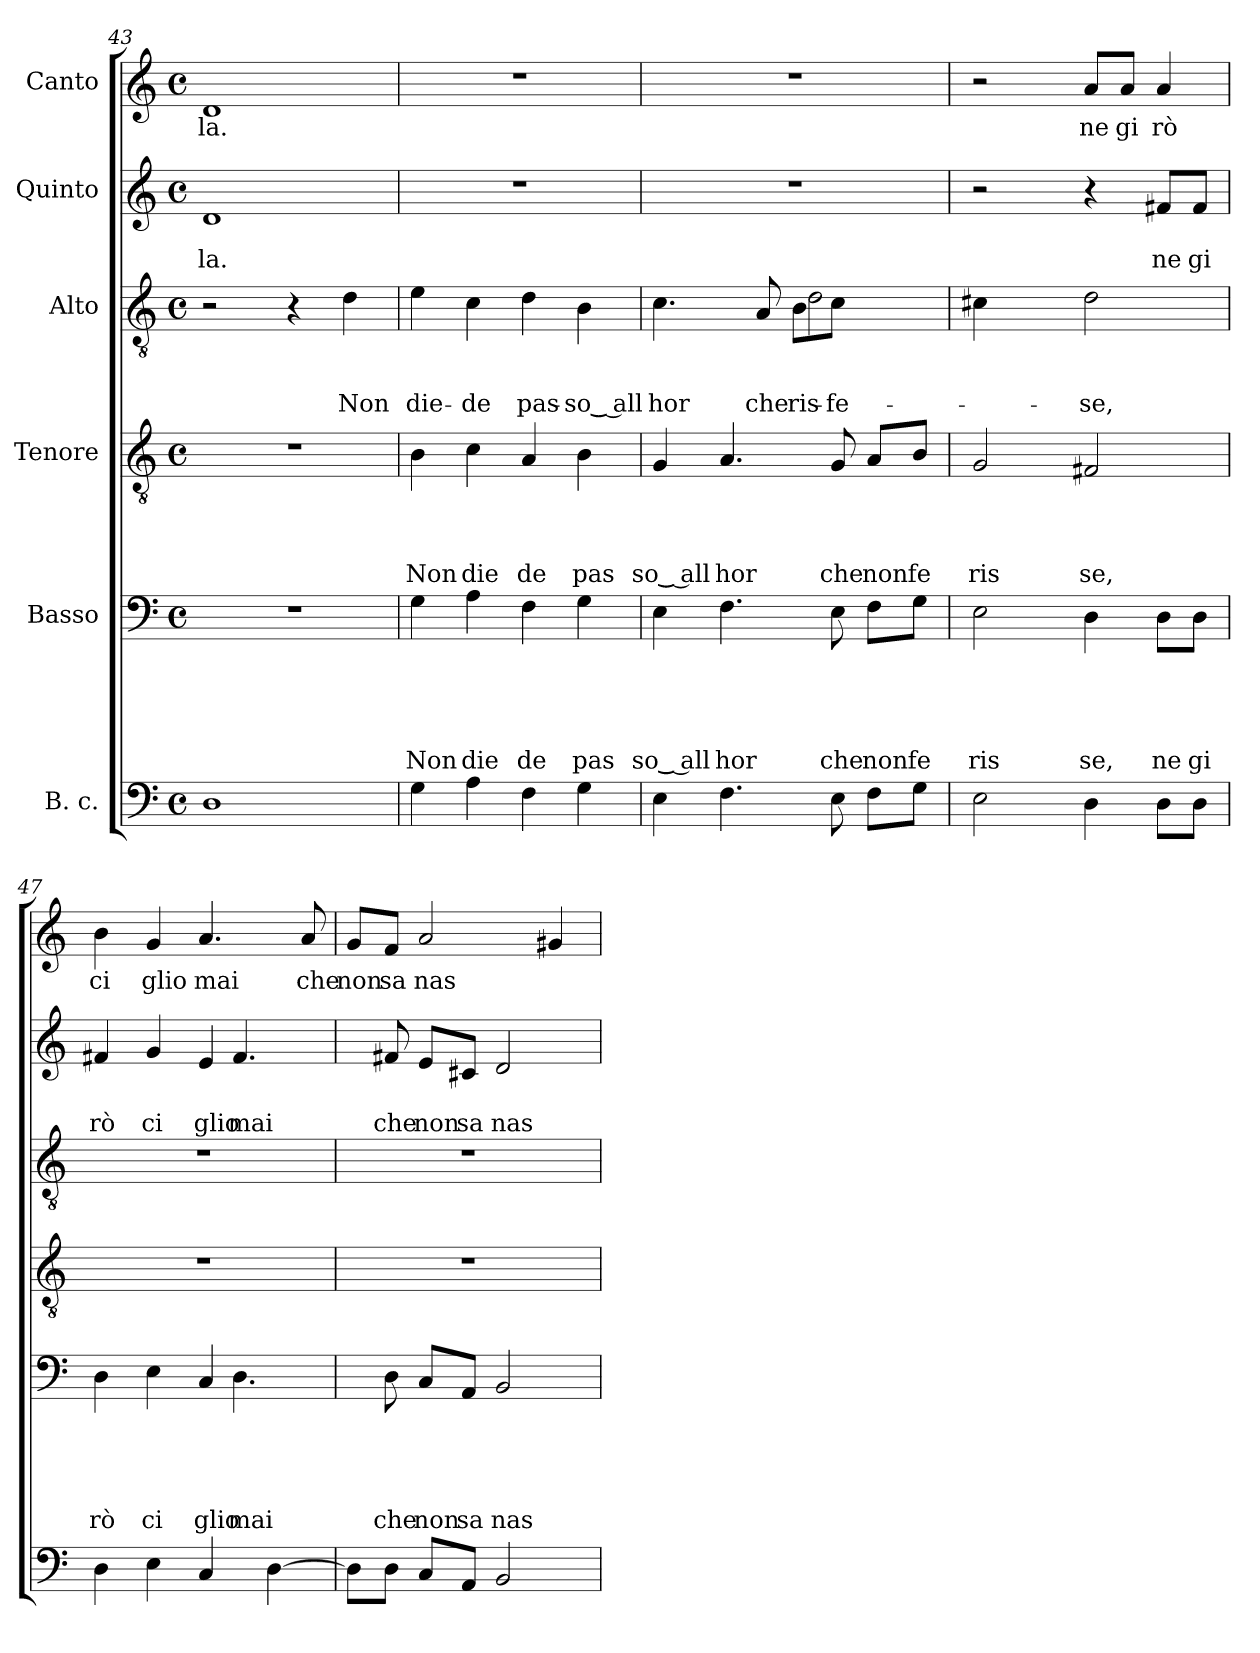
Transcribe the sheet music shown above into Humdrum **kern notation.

**kern	**kern	**text	**text	**text	**text	**text	**kern	**text	**text	**text	**text	**kern	**text	**text	**text	**kern	**text	**text	**kern	**text
*part6	*part5	*part5	*part5	*part5	*part5	*part5	*part4	*part4	*part4	*part4	*part4	*part3	*part3	*part3	*part3	*part2	*part2	*part2	*part1	*part1
*staff6	*staff5	*staff5	*staff5	*staff5	*staff5	*staff5	*staff4	*staff4	*staff4	*staff4	*staff4	*staff3	*staff3	*staff3	*staff3	*staff2	*staff2	*staff2	*staff1	*staff1
*I"B. c.	*I"Basso	*	*	*	*	*	*I"Tenore	*	*	*	*	*I"Alto	*	*	*	*I"Quinto	*	*	*I"Canto	*
*clefF4	*clefF4	*	*	*	*	*	*clefGv2	*	*	*	*	*clefGv2	*	*	*	*clefG2	*	*	*clefG2	*
*k[]	*k[]	*	*	*	*	*	*k[]	*	*	*	*	*k[]	*	*	*	*k[]	*	*	*k[]	*
*C:	*C:	*	*	*	*	*	*C:	*	*	*	*	*C:	*	*	*	*C:	*	*	*C:	*
*M4/4	*M4/4	*	*	*	*	*	*M4/4	*	*	*	*	*M4/4	*	*	*	*M4/4	*	*	*M4/4	*
*met(c)	*met(c)	*	*	*	*	*	*met(c)	*	*	*	*	*met(c)	*	*	*	*met(c)	*	*	*met(c)	*
=43	=43	=43	=43	=43	=43	=43	=43	=43	=43	=43	=43	=43	=43	=43	=43	=43	=43	=43	=43	=43
!	!	!	!	!	!	!	!	!	!	!	!	!	!	!	!	!	!	!LO:LY:b	!	!LO:LY:b
1D	1r	.	.	.	.	.	1r	.	.	.	.	2r	.	.	.	1d	.	la.	1d	la.
.	.	.	.	.	.	.	.	.	.	.	.	4r	.	.	.	.	.	.	.	.
!	!	!	!	!	!	!	!	!	!	!	!	!	!	!	!LO:LY:b	!	!	!	!	!
.	.	.	.	.	.	.	.	.	.	.	.	4d\	.	.	Non	.	.	.	.	.
=44	=44	=44	=44	=44	=44	=44	=44	=44	=44	=44	=44	=44	=44	=44	=44	=44	=44	=44	=44	=44
!	!	!	!	!	!	!LO:LY:b	!	!	!	!	!LO:LY:b	!	!	!	!LO:LY:b	!	!	!	!	!
4G\	4G\	.	.	.	.	Non	4B\	.	.	.	Non	4e\	.	.	die-	1r	.	.	1r	.
!	!	!	!	!	!	!LO:LY:b	!	!	!	!	!LO:LY:b	!	!	!	!LO:LY:b	!	!	!	!	!
4A\	4A\	.	.	.	.	die	4c\	.	.	.	die	4c\	.	.	-de	.	.	.	.	.
!	!	!	!	!	!	!LO:LY:b	!	!	!	!	!LO:LY:b	!	!	!	!LO:LY:b	!	!	!	!	!
4F\	4F\	.	.	.	.	de	4A/	.	.	.	de	4d\	.	.	pas-	.	.	.	.	.
!	!	!	!	!	!	!LO:LY:b	!	!	!	!	!LO:LY:b	!	!	!	!LO:LY:b:rj	!	!	!	!	!
4G\	4G\	.	.	.	.	pas	4B\	.	.	.	pas	4B\	.	.	-so‿ all	.	.	.	.	.
=45	=45	=45	=45	=45	=45	=45	=45	=45	=45	=45	=45	=45	=45	=45	=45	=45	=45	=45	=45	=45
!	!	!	!	!	!	!LO:LY:b:rj	!	!	!	!	!LO:LY:b:rj	!	!	!	!LO:LY:b	!	!	!	!	!
*	*	*	*	*	*	*	*	*	*	*	*	*^	*	*	*	*	*	*	*	*
4E\	4E\	.	.	.	.	so‿ all	4G/	.	.	.	so‿ all	4.c\	2ryy	.	.	hor	1r	.	.	1r	.
!	!	!	!	!	!	!LO:LY:b	!	!	!	!	!LO:LY:b	!	!	!	!	!	!	!	!	!	!
4.F\	4.F\	.	.	.	.	hor	4.A/	.	.	.	hor	.	.	.	.	.	.	.	.	.	.
!	!	!	!	!	!	!	!	!	!	!	!	!	!	!	!	!LO:LY:b	!	!	!	!	!
.	.	.	.	.	.	.	.	.	.	.	.	8A/	.	.	.	che	.	.	.	.	.
!	!	!	!	!	!	!	!	!	!	!	!	!	!	!	!	!LO:LY:b	!	!	!	!	!
!	!	!	!	!	!	!	!	!	!	!	!	!	!	!	!	!LO:LY:b	!	!	!	!	!
.	.	.	.	.	.	.	.	.	.	.	.	8B\L	2d\	.	.	-ris-	.	.	.	.	.
!	!	!	!	!	!	!LO:LY:b	!	!	!	!	!LO:LY:b	!	!	!	!	!LO:LY:b	!	!	!	!	!
8E\	8E\	.	.	.	.	che	8G/	.	.	.	che	8c\J	.	.	.	fe-	.	.	.	.	.
!	!	!	!	!	!	!LO:LY:b	!	!	!	!	!LO:LY:b	!	!	!	!	!	!	!	!	!	!
8F\L	8F\L	.	.	.	.	non	8A/L	.	.	.	non	4ryy	.	.	.	.	.	.	.	.	.
!	!	!	!	!	!	!LO:LY:b	!	!	!	!	!LO:LY:b	!	!	!	!	!	!	!	!	!	!
8G\J	8G\J	.	.	.	.	fe	8B/J	.	.	.	fe	.	.	.	.	.	.	.	.	.	.
*	*	*	*	*	*	*	*	*	*	*	*	*v	*v	*	*	*	*	*	*	*	*
=46	=46	=46	=46	=46	=46	=46	=46	=46	=46	=46	=46	=46	=46	=46	=46	=46	=46	=46	=46	=46
!	!	!	!	!	!	!LO:LY:b	!	!	!	!	!LO:LY:b	!	!	!	!	!	!	!	!	!
2E\	2E\	.	.	.	.	ris	2G/	.	.	.	ris	4c#X\	.	.	.	2r	.	.	2r	.
.	.	.	.	.	.	.	.	.	.	.	.	4ryy	.	.	.	.	.	.	.	.
!	!	!	!	!	!	!LO:LY:b	!	!	!	!	!LO:LY:b	!	!	!	!LO:LY:b	!	!	!	!	!LO:LY:b
4D\	4D\	.	.	.	.	se,	2F#X/	.	.	.	se,	2d\	.	.	-se,	4r	.	.	8a/L	ne
!	!	!	!	!	!	!	!	!	!	!	!	!	!	!	!	!	!	!	!	!LO:LY:b
.	.	.	.	.	.	.	.	.	.	.	.	.	.	.	.	.	.	.	8a/J	gi
!	!	!	!	!	!	!LO:LY:b	!	!	!	!	!	!	!	!	!	!	!	!LO:LY:b	!	!LO:LY:b
8D\L	8D\L	.	.	.	.	ne	.	.	.	.	.	.	.	.	.	8f#X/L	.	ne	4a/	rò
!	!	!	!	!	!	!LO:LY:b	!	!	!	!	!	!	!	!	!	!	!	!LO:LY:b	!	!
8D\J	8D\J	.	.	.	.	gi	.	.	.	.	.	.	.	.	.	8f#/J	.	gi	.	.
=47	=47	=47	=47	=47	=47	=47	=47	=47	=47	=47	=47	=47	=47	=47	=47	=47	=47	=47	=47	=47
!	!	!	!	!	!	!LO:LY:b	!	!	!	!	!	!	!	!	!	!	!	!LO:LY:b	!	!LO:LY:b
*	*^	*	*	*	*	*	*	*	*	*	*	*	*	*	*	*^	*	*	*	*
4D\	4D\	2ryy	.	.	.	.	rò	1r	.	.	.	.	1r	.	.	.	4f#X/	2ryy	.	rò	4b\	ci
!	!	!	!	!	!	!	!LO:LY:b	!	!	!	!	!	!	!	!	!	!	!	!	!LO:LY:b	!	!LO:LY:b
4E\	4E\	.	.	.	.	.	ci	.	.	.	.	.	.	.	.	.	4g/	.	.	ci	4g/	glio
!	!	!	!	!	!	!	!LO:LY:b	!	!	!	!	!	!	!	!	!	!	!	!	!LO:LY:b	!	!LO:LY:b
4C/	4C/	8ryy	.	.	.	.	glio	.	.	.	.	.	.	.	.	.	4e/	8ryy	.	glio	4.a/	mai
!	!	!	!	!	!	!	!LO:LY:b	!	!	!	!	!	!	!	!	!	!	!	!	!LO:LY:b	!	!
.	.	4.D\	.	.	.	.	mai	.	.	.	.	.	.	.	.	.	.	4.f#/	.	mai	.	.
[>4D\	4ryy	.	.	.	.	.	.	.	.	.	.	.	.	.	.	.	4ryy	.	.	.	.	.
!	!	!	!	!	!	!	!	!	!	!	!	!	!	!	!	!	!	!	!	!	!	!LO:LY:b
.	.	.	.	.	.	.	.	.	.	.	.	.	.	.	.	.	.	.	.	.	8a/	che
*	*v	*v	*	*	*	*	*	*	*	*	*	*	*	*	*	*	*v	*v	*	*	*	*
!!LO:PB:g=z
=48	=48	=48	=48	=48	=48	=48	=48	=48	=48	=48	=48	=48	=48	=48	=48	=48	=48	=48	=48	=48
!	!	!	!	!	!	!	!	!	!	!	!	!	!	!	!	!	!	!	!	!LO:LY:b
8D\L]	8ryy	.	.	.	.	.	1r	.	.	.	.	1r	.	.	.	8ryy	.	.	8g/L	non
!	!	!	!	!	!	!LO:LY:b	!	!	!	!	!	!	!	!	!	!	!	!LO:LY:b	!	!LO:LY:b
8D\J	8D\	.	.	.	.	che	.	.	.	.	.	.	.	.	.	8f#X/	.	che	8f/J	sa
!	!	!	!	!	!	!LO:LY:b	!	!	!	!	!	!	!	!	!	!	!	!LO:LY:b	!	!LO:LY:b
8C/L	8C/L	.	.	.	.	non	.	.	.	.	.	.	.	.	.	8e/L	.	non	2a/	nas
!	!	!	!	!	!	!LO:LY:b	!	!	!	!	!	!	!	!	!	!	!	!LO:LY:b	!	!
8AA/J	8AA/J	.	.	.	.	sa	.	.	.	.	.	.	.	.	.	8c#X/J	.	sa	.	.
!	!	!	!	!	!	!LO:LY:b	!	!	!	!	!	!	!	!	!	!	!	!LO:LY:b	!	!
2BB/	2BB/	.	.	.	.	nas-	.	.	.	.	.	.	.	.	.	2d/	.	nas-	.	.
.	.	.	.	.	.	.	.	.	.	.	.	.	.	.	.	.	.	.	4g#X/	.
=	=	=	=	=	=	=	=	=	=	=	=	=	=	=	=	=	=	=	=	=
*-	*-	*-	*-	*-	*-	*-	*-	*-	*-	*-	*-	*-	*-	*-	*-	*-	*-	*-	*-	*-
